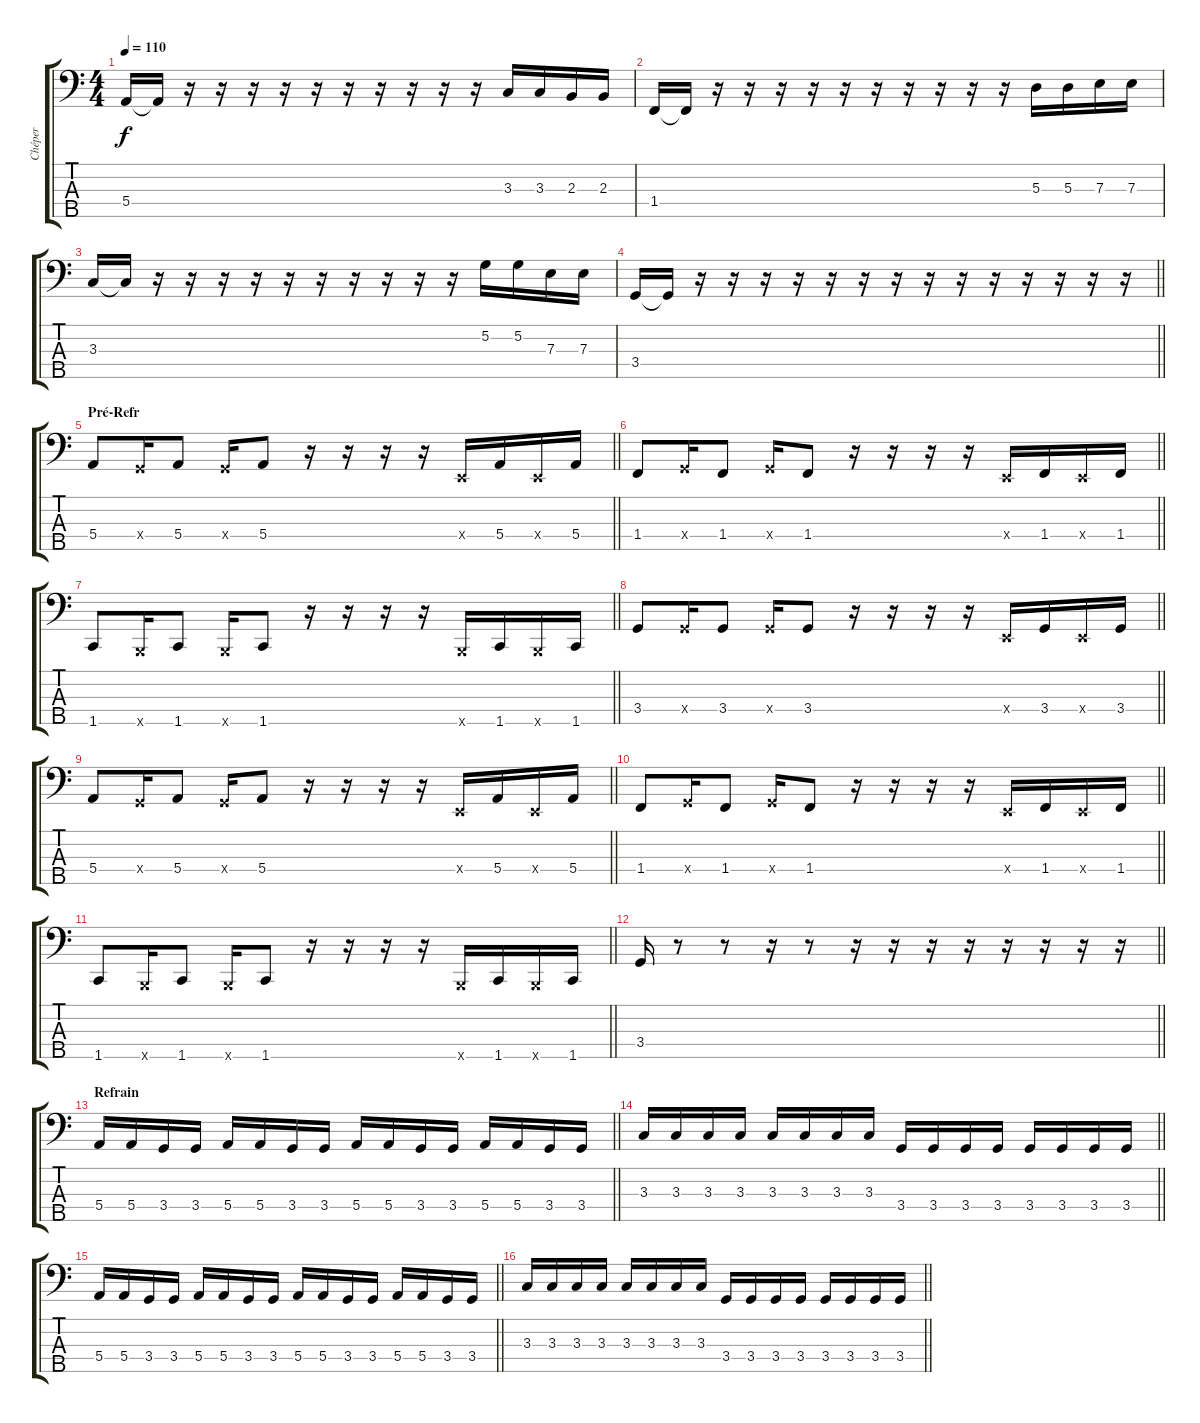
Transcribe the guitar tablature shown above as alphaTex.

\track ("Chéper" "Chéper") {instrument electricbassfinger}
\staff {score tabs}
\tuning (G2 D2 A1 E1 B0) {hide}
\ts (4 4)
\tempo 110
\clef f4
\ks c
5.4.16{dy f} 5.4{t}.16 r.16 r.16 r.16 r.16 r.16 r.16 r.16 r.16 r.16 r.16 3.3.16 3.3.16 2.3.16 2.3.16 |
1.4.16 1.4{t}.16 r.16 r.16 r.16 r.16 r.16 r.16 r.16 r.16 r.16 r.16 5.3.16 5.3.16 7.3.16 7.3.16 |
3.3.16 3.3{t}.16 r.16 r.16 r.16 r.16 r.16 r.16 r.16 r.16 r.16 r.16 5.2.16 5.2.16 7.3.16 7.3.16 |
\barLineRight lightlight
3.4.16 3.4{t}.16 r.16 r.16 r.16 r.16 r.16 r.16 r.16 r.16 r.16 r.16 r.16 r.16 r.16 r.16 |
\section ("" "Pré-Refr")
\barLineRight lightlight
5.4.8 3.4{x}.16 5.4.8 3.4{x}.16 5.4.8 r.16 r.16 r.16 r.16 0.4{x}.16 5.4.16 0.4{x}.16 5.4.16 |
\barLineRight lightlight
1.4.8 3.4{x}.16 1.4.8 3.4{x}.16 1.4.8 r.16 r.16 r.16 r.16 0.4{x}.16 1.4.16 0.4{x}.16 1.4.16 |
\barLineRight lightlight
1.5.8 0.5{x}.16 1.5.8 0.5{x}.16 1.5.8 r.16 r.16 r.16 r.16 0.5{x}.16 1.5.16 0.5{x}.16 1.5.16 |
\barLineRight lightlight
3.4.8 3.4{x}.16 3.4.8 3.4{x}.16 3.4.8 r.16 r.16 r.16 r.16 0.4{x}.16 3.4.16 0.4{x}.16 3.4.16 |
\barLineRight lightlight
5.4.8 3.4{x}.16 5.4.8 3.4{x}.16 5.4.8 r.16 r.16 r.16 r.16 0.4{x}.16 5.4.16 0.4{x}.16 5.4.16 |
\barLineRight lightlight
1.4.8 3.4{x}.16 1.4.8 3.4{x}.16 1.4.8 r.16 r.16 r.16 r.16 0.4{x}.16 1.4.16 0.4{x}.16 1.4.16 |
\barLineRight lightlight
1.5.8 0.5{x}.16 1.5.8 0.5{x}.16 1.5.8 r.16 r.16 r.16 r.16 0.5{x}.16 1.5.16 0.5{x}.16 1.5.16 |
\barLineRight lightlight
3.4.16 r.8 r.8 r.16 r.8 r.16 r.16 r.16 r.16 r.16 r.16 r.16 r.16 |
\section ("" "Refrain")
\barLineRight lightlight
5.4.16 5.4.16 3.4.16 3.4.16 5.4.16 5.4.16 3.4.16 3.4.16 5.4.16 5.4.16 3.4.16 3.4.16 5.4.16 5.4.16 3.4.16 3.4.16 |
\barLineRight lightlight
3.3.16 3.3.16 3.3.16 3.3.16 3.3.16 3.3.16 3.3.16 3.3.16 3.4.16 3.4.16 3.4.16 3.4.16 3.4.16 3.4.16 3.4.16 3.4.16 |
\barLineRight lightlight
5.4.16 5.4.16 3.4.16 3.4.16 5.4.16 5.4.16 3.4.16 3.4.16 5.4.16 5.4.16 3.4.16 3.4.16 5.4.16 5.4.16 3.4.16 3.4.16 |
\barLineRight lightlight
3.3.16 3.3.16 3.3.16 3.3.16 3.3.16 3.3.16 3.3.16 3.3.16 3.4.16 3.4.16 3.4.16 3.4.16 3.4.16 3.4.16 3.4.16 3.4.16
